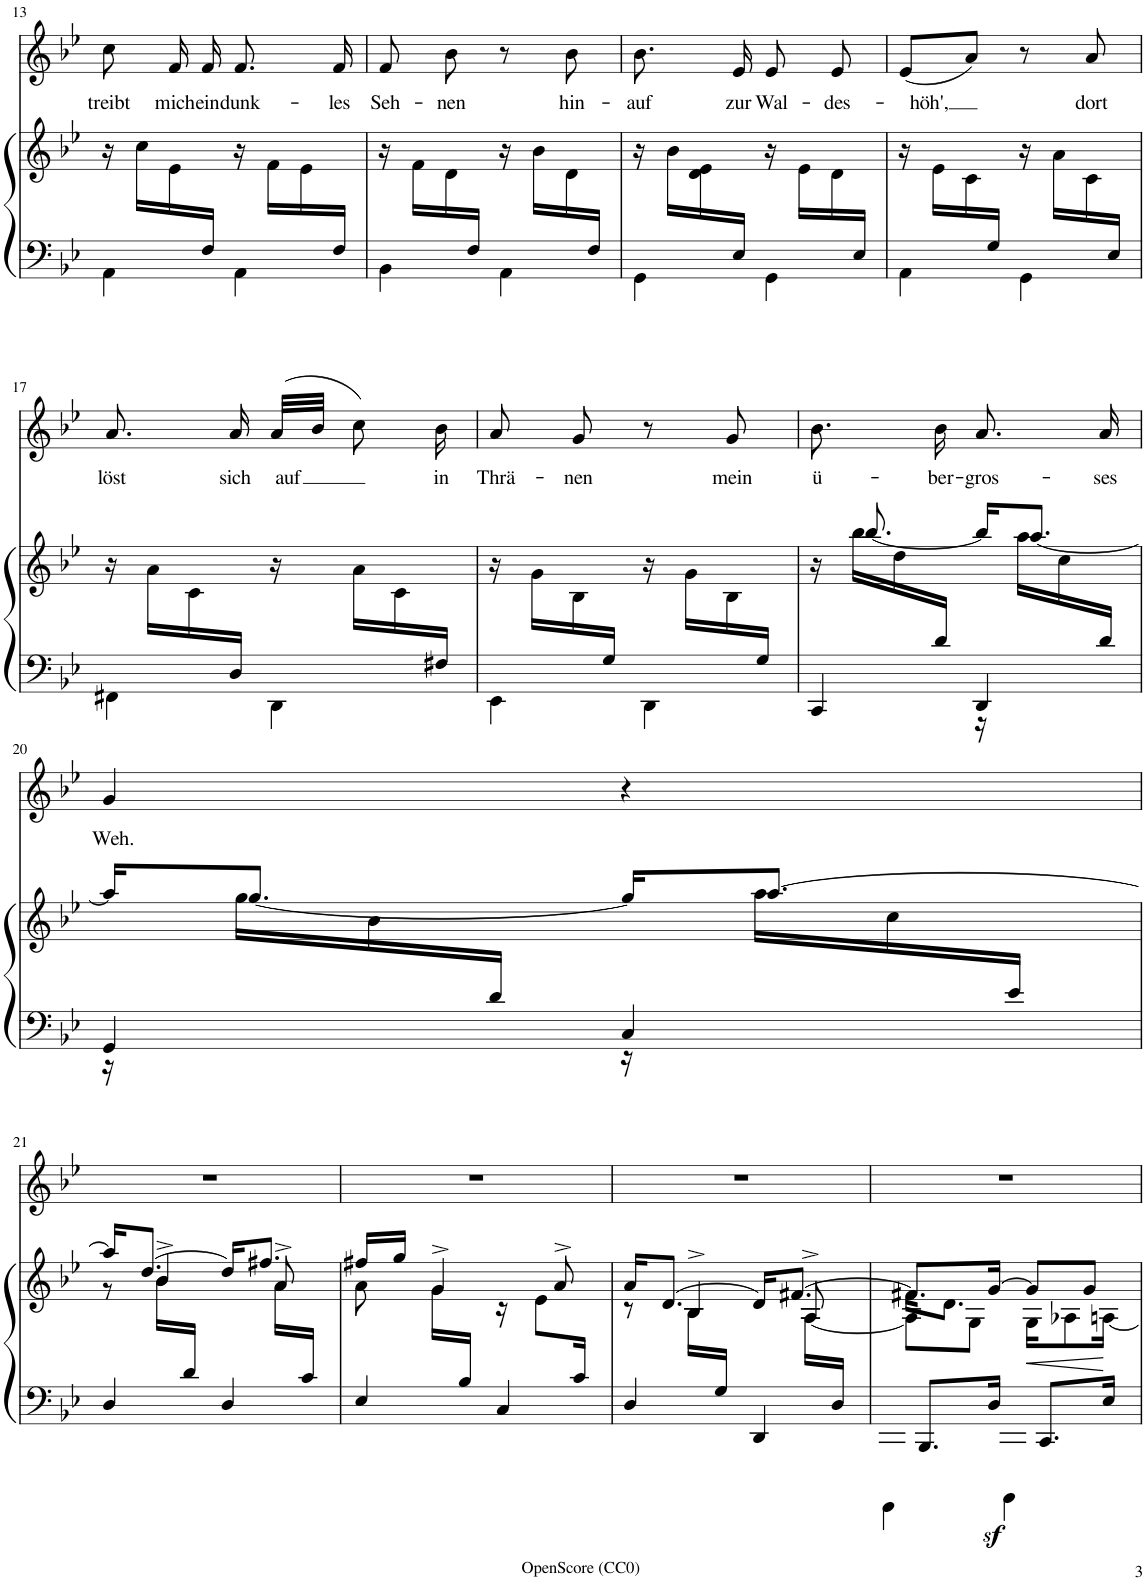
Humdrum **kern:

**kern	**kern	**dynam	**kern	**text
*part2	*part2	*part2	*part1	*part1
*staff3	*staff2	*staff2/3	*staff1	*staff1
*I"Piano	*	*	*I"Voice	*
*I'Pno	*	*	*	*
!!LO:PB:g=z
*clefF4	*clefG2	*	*clefG2	*
*k[b-e-]	*k[b-e-]	*	*k[b-e-]	*
*M2/4	*M2/4	*	*M2/4	*
=13	=13	=13	=13	=13
*^	*	*	*	*
!	!	!	!	!	!LO:LY:b
8.ryy	4AA\	16r	.	8cc\	treibt
.	.	16cc\LL	.	.	.
!	!	!	!	!	!LO:LY:b
.	.	16e-\	.	16f/	mich
!	!	!	!	!	!LO:LY:b
16F/JJ	.	16ryy	.	16f/	ein
!	!	!	!	!	!LO:LY:b
8.ryy	4AA\	16r	.	8.f/	dunk-
.	.	16f\LL	.	.	.
.	.	16e-\	.	.	.
!	!	!	!	!	!LO:LY:b
16F/JJ	.	16ryy	.	16f/	-les
=14	=14	=14	=14	=14	=14
!	!	!	!	!	!LO:LY:b
8.ryy	4BB-\	16r	.	8f/	Seh-
.	.	16f\LL	.	.	.
!	!	!	!	!	!LO:LY:b
.	.	16d\	.	8b-\	-nen
16F/JJ	.	16ryy	.	.	.
8.ryy	4AA\	16r	.	8r	.
.	.	16b-\LL	.	.	.
!	!	!	!	!	!LO:LY:b
.	.	16d\	.	8b-\	hin-
16F/JJ	.	16ryy	.	.	.
=15	=15	=15	=15	=15	=15
!	!	!	!	!	!LO:LY:b
8.ryy	4GG\	16r	.	8.b-\	-auf
.	.	16b-\LL	.	.	.
.	.	16d\ 16e-\	.	.	.
!	!	!	!	!	!LO:LY:b
16E-/JJ	.	16ryy	.	16e-/	zur
!	!	!	!	!	!LO:LY:b
8.ryy	4GG\	16r	.	8e-/	Wal-
.	.	16e-\LL	.	.	.
!	!	!	!	!	!LO:LY:b
.	.	16d\	.	8e-/	-des-
16E-/JJ	.	16ryy	.	.	.
=16	=16	=16	=16	=16	=16
!	!	!	!	!	!LO:LY:b
8.ryy	4AA\	16r	.	(8e-/L	-höh',
.	.	16e-\LL	.	.	.
.	.	16c\	.	8a/J)	.
16G/JJ	.	16ryy	.	.	.
8.ryy	4GG\	16r	.	8r	.
.	.	16a\LL	.	.	.
!	!	!	!	!	!LO:LY:b
.	.	16c\	.	8a/	dort
16E-/JJ	.	16ryy	.	.	.
!!LO:LB:g=z
=17	=17	=17	=17	=17	=17
!	!	!	!	!	!LO:LY:b
8.ryy	4FF#X\	16r	.	8.a/	löst
.	.	16a\LL	.	.	.
.	.	16c\	.	.	.
!	!	!	!	!	!LO:LY:b
16D/JJ	.	16ryy	.	16a/	sich
!	!	!	!	!	!LO:LY:b
8.ryy	4DD\	16r	.	(32a/LLL	auf
.	.	.	.	32b-/JJJ	.
.	.	16a\LL	.	8cc\)	.
.	.	16c\	.	.	.
!	!	!	!	!	!LO:LY:b
16F#X/JJ	.	16ryy	.	16b-\	in
=18	=18	=18	=18	=18	=18
!	!	!	!	!	!LO:LY:b
8.ryy	4EE-\	16r	.	8a/	Thrä-
.	.	16g\LL	.	.	.
!	!	!	!	!	!LO:LY:b
.	.	16B-\	.	8g/	-nen
16G/JJ	.	16ryy	.	.	.
8.ryy	4DD\	16r	.	8r	.
.	.	16g\LL	.	.	.
!	!	!	!	!	!LO:LY:b
.	.	16B-\	.	8g/	mein
16G/JJ	.	16ryy	.	.	.
=19	=19	=19	=19	=19	=19
*	*	*^	*	*	*
!	!	!	!	!	!	!LO:LY:b
4CC/	8.ryy	16r	16ryy	.	8.b-\	ü-
.	.	[8.bb-/	16bb-\LL	.	.	.
.	.	.	16dd\	.	.	.
!	!	!	!	!	!	!LO:LY:b
.	16d/JJ	.	8ryy	.	16b-\	-ber-
!	!	!	!	!	!	!LO:LY:b
4DD/	16r	16bb-/KL]	.	.	8.a/	-gros-
.	8ryy	[8.aa/J	16aa\LL	.	.	.
.	.	.	16cc\	.	.	.
!	!	!	!	!	!	!LO:LY:b
.	16d/JJ	.	16ryy	.	16a/	-ses
!!LO:LB:g=z
=20	=20	=20	=20	=20	=20	=20
!	!	!	!	!	!	!LO:LY:b
4GG/	16r	16aa/KL]	16ryy	.	4g/	Weh.
.	8ryy	[8.gg/J	16gg\LL	.	.	.
.	.	.	16b-\	.	.	.
.	16d/JJ	.	8ryy	.	.	.
4C/	16r	16gg/KL]	.	.	4r	.
.	8ryy	[8.aa/J	16aa\LL	.	.	.
.	.	.	16cc\	.	.	.
.	16e-/JJ	.	16ryy	.	.	.
!!LO:LB:g=z
=21	=21	=21	=21	=21	=21	=21
*	*	*	*^	*	*	*
4D/	8.ryy	16aa/KL]	8r	8ryy	.	2r	.
.	.	[8.dd/J	.	.	.	.	.
.	.	.	4b-^/	16b-\LL	.	.	.
.	16d/JJ	.	.	8.ryy	.	.	.
4D/	8.ryy	16dd/KL]	.	.	.	.	.
.	.	8.ff#X/J	.	.	.	.	.
.	.	.	8a^/	16a\LL	.	.	.
.	16c/JJ	.	.	16ryy	.	.	.
=22	=22	=22	=22	=22	=22	=22	=22
*	*^	*	*	*	*	*	*
4..ryy	4E-/	8.ryy	16ff#X/LL	8a\	8ryy	.	2r	.
.	.	.	16gg/JJ	.	.	.	.	.
.	.	.	4g^/	8ryy	16g\LL	.	.	.
.	.	16B-/JJ	.	.	4ryy	.	.	.
.	4C/	4ryy	.	16r	.	.	.	.
.	.	.	.	8e-\L	.	.	.	.
.	.	.	8a^/	.	.	.	.	.
16c/Jk	.	.	.	16ryy	16ryy	.	.	.
=23	=23	=23	=23	=23	=23	=23	=23	=23
*	*	*	*	*	*^	*	*	*
4..ryy	4D/	8.ryy	16a/KL	8r	4ryy	8ryy	.	2r	.
.	.	.	[8.d/J	.	.	.	.	.	.
.	.	.	.	4B-^/	.	16B-\LL	.	.	.
.	.	16G/JJ	.	.	.	4ryy	.	.	.
.	4DD/	4ryy	16d/KL]	.	8ryy	.	.	.	.
.	.	.	[8.f#X/J	.	.	.	.	.	.
.	.	.	.	[16A^>\LL	8A/	.	.	.	.
16D/JJ	.	.	.	16ryy	.	16ryy	.	.	.
*	*v	*v	*	*	*	*	*	*	*
=24	=24	=24	=24	=24	=24	=24	=24	=24
!	!	!	!	!LO:N:head=solid	!	!LO:DY:b=2	!	!
*	*	*	*	*v	*v	*	*	*
8.BBB-/L	4BBB-\	8.f#/L]	8A\L]	16f#X\KL	sf	2r	.
.	.	.	.	8.d\J	.	.	.
.	.	.	8G\J	.	.	.	.
16D/Jk	.	[16g/Jk	.	.	.	.	.
8.CC/L	4CC\	8g/L]	16G\KL	4ryy	.	.	.
.	.	.	8A-X\	.	.	.	.
.	.	8g/J	.	.	.	.	.
16E-/Jk	.	.	[16An\Jk	.	.	.	.
*v	*v	*	*	*	*	*	*
*	*v	*v	*v	*	*	*
=	=	=	=	=
*-	*-	*-	*-	*-
